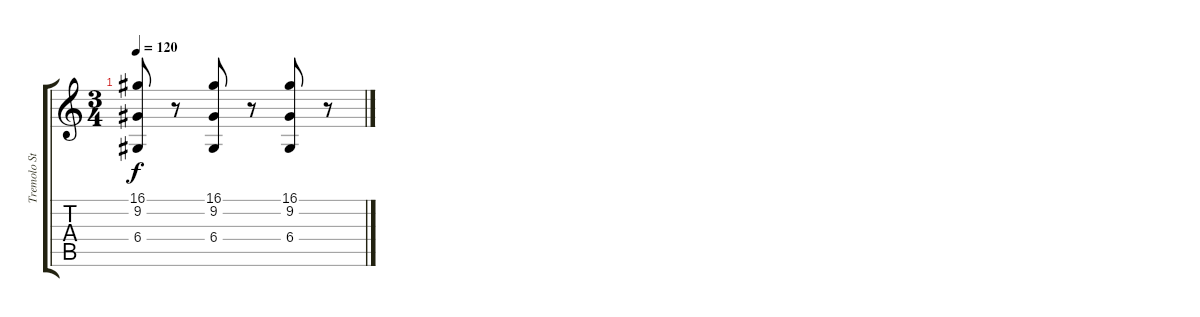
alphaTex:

\track ("Tremolo Strings" "Tremolo St") {instrument tremolostrings}
\staff {score tabs}
\tuning (E4 B3 G3 D3 A2 E2) {hide}
\ts (3 4)
\tempo 120
\clef g2
\ks c
(16.1 9.2 6.4).8{dy f} r.8 (16.1 9.2 6.4).8 r.8 (16.1 9.2 6.4).8 r.8
